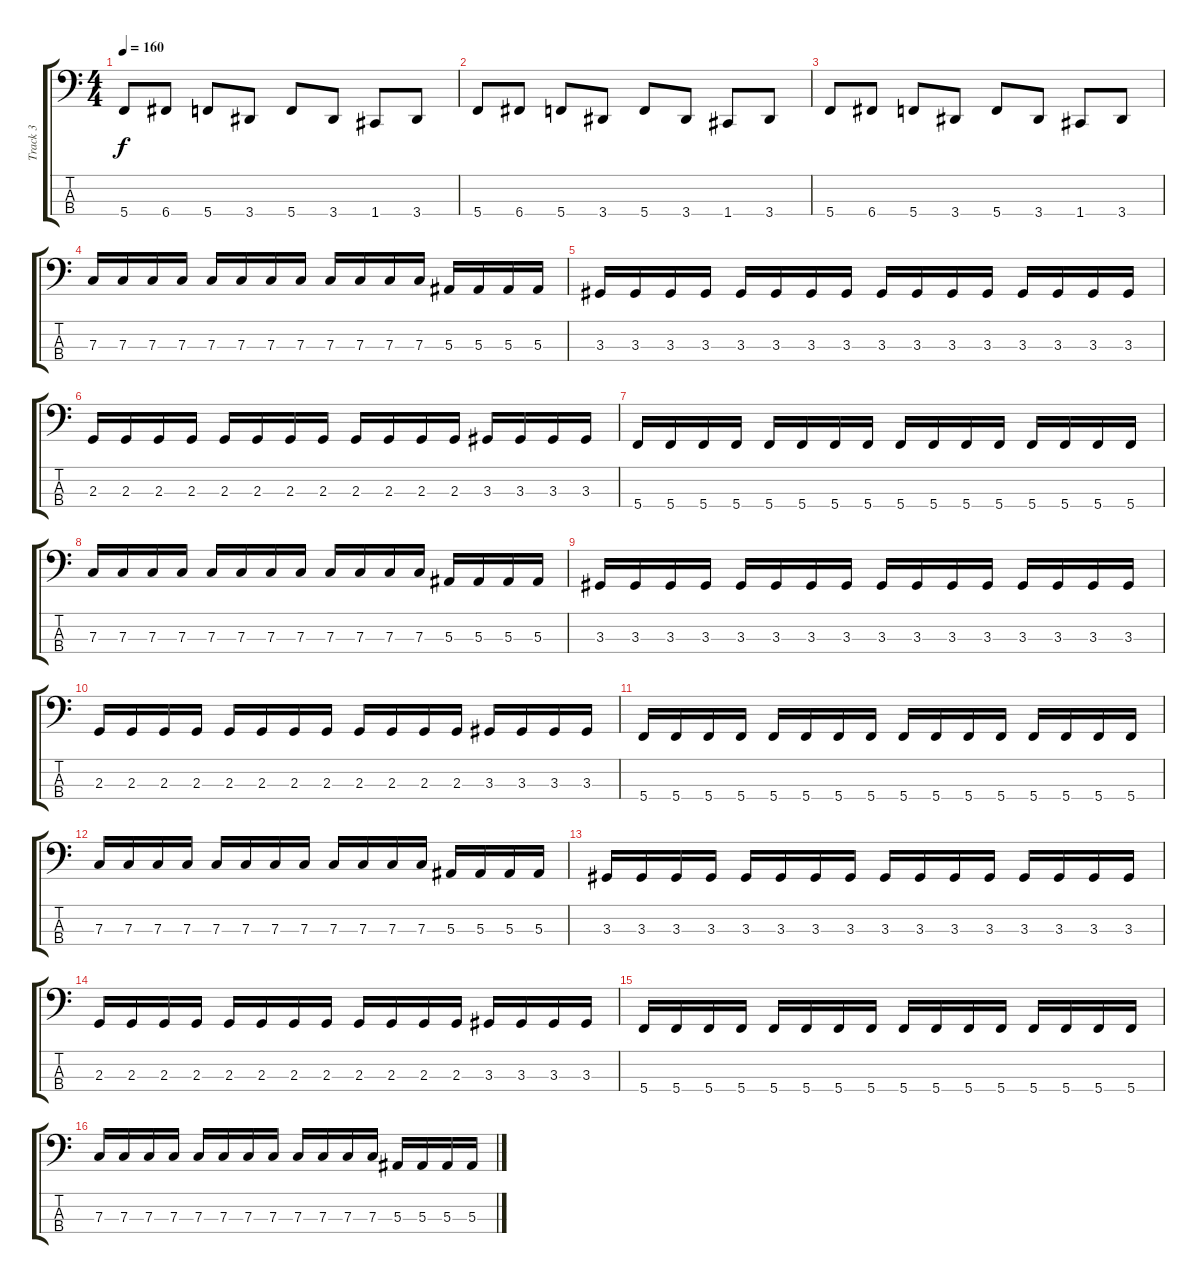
\track ("Track 3" "Track 3") {instrument electricbassfinger}
\staff {score tabs}
\tuning (Eb2 Bb1 F1 C1) {hide}
\ts (4 4)
\tempo 160
\clef f4
\ks c
5.4.8{dy f} 6.4.8 5.4.8 3.4.8 5.4.8 3.4.8 1.4.8 3.4.8 |
5.4.8 6.4.8 5.4.8 3.4.8 5.4.8 3.4.8 1.4.8 3.4.8 |
5.4.8 6.4.8 5.4.8 3.4.8 5.4.8 3.4.8 1.4.8 3.4.8 |
7.3.16 7.3.16 7.3.16 7.3.16 7.3.16 7.3.16 7.3.16 7.3.16 7.3.16 7.3.16 7.3.16 7.3.16 5.3.16 5.3.16 5.3.16 5.3.16 |
3.3.16 3.3.16 3.3.16 3.3.16 3.3.16 3.3.16 3.3.16 3.3.16 3.3.16 3.3.16 3.3.16 3.3.16 3.3.16 3.3.16 3.3.16 3.3.16 |
2.3.16 2.3.16 2.3.16 2.3.16 2.3.16 2.3.16 2.3.16 2.3.16 2.3.16 2.3.16 2.3.16 2.3.16 3.3.16 3.3.16 3.3.16 3.3.16 |
5.4.16 5.4.16 5.4.16 5.4.16 5.4.16 5.4.16 5.4.16 5.4.16 5.4.16 5.4.16 5.4.16 5.4.16 5.4.16 5.4.16 5.4.16 5.4.16 |
7.3.16 7.3.16 7.3.16 7.3.16 7.3.16 7.3.16 7.3.16 7.3.16 7.3.16 7.3.16 7.3.16 7.3.16 5.3.16 5.3.16 5.3.16 5.3.16 |
3.3.16 3.3.16 3.3.16 3.3.16 3.3.16 3.3.16 3.3.16 3.3.16 3.3.16 3.3.16 3.3.16 3.3.16 3.3.16 3.3.16 3.3.16 3.3.16 |
2.3.16 2.3.16 2.3.16 2.3.16 2.3.16 2.3.16 2.3.16 2.3.16 2.3.16 2.3.16 2.3.16 2.3.16 3.3.16 3.3.16 3.3.16 3.3.16 |
5.4.16 5.4.16 5.4.16 5.4.16 5.4.16 5.4.16 5.4.16 5.4.16 5.4.16 5.4.16 5.4.16 5.4.16 5.4.16 5.4.16 5.4.16 5.4.16 |
7.3.16 7.3.16 7.3.16 7.3.16 7.3.16 7.3.16 7.3.16 7.3.16 7.3.16 7.3.16 7.3.16 7.3.16 5.3.16 5.3.16 5.3.16 5.3.16 |
3.3.16 3.3.16 3.3.16 3.3.16 3.3.16 3.3.16 3.3.16 3.3.16 3.3.16 3.3.16 3.3.16 3.3.16 3.3.16 3.3.16 3.3.16 3.3.16 |
2.3.16 2.3.16 2.3.16 2.3.16 2.3.16 2.3.16 2.3.16 2.3.16 2.3.16 2.3.16 2.3.16 2.3.16 3.3.16 3.3.16 3.3.16 3.3.16 |
5.4.16 5.4.16 5.4.16 5.4.16 5.4.16 5.4.16 5.4.16 5.4.16 5.4.16 5.4.16 5.4.16 5.4.16 5.4.16 5.4.16 5.4.16 5.4.16 |
7.3.16 7.3.16 7.3.16 7.3.16 7.3.16 7.3.16 7.3.16 7.3.16 7.3.16 7.3.16 7.3.16 7.3.16 5.3.16 5.3.16 5.3.16 5.3.16
